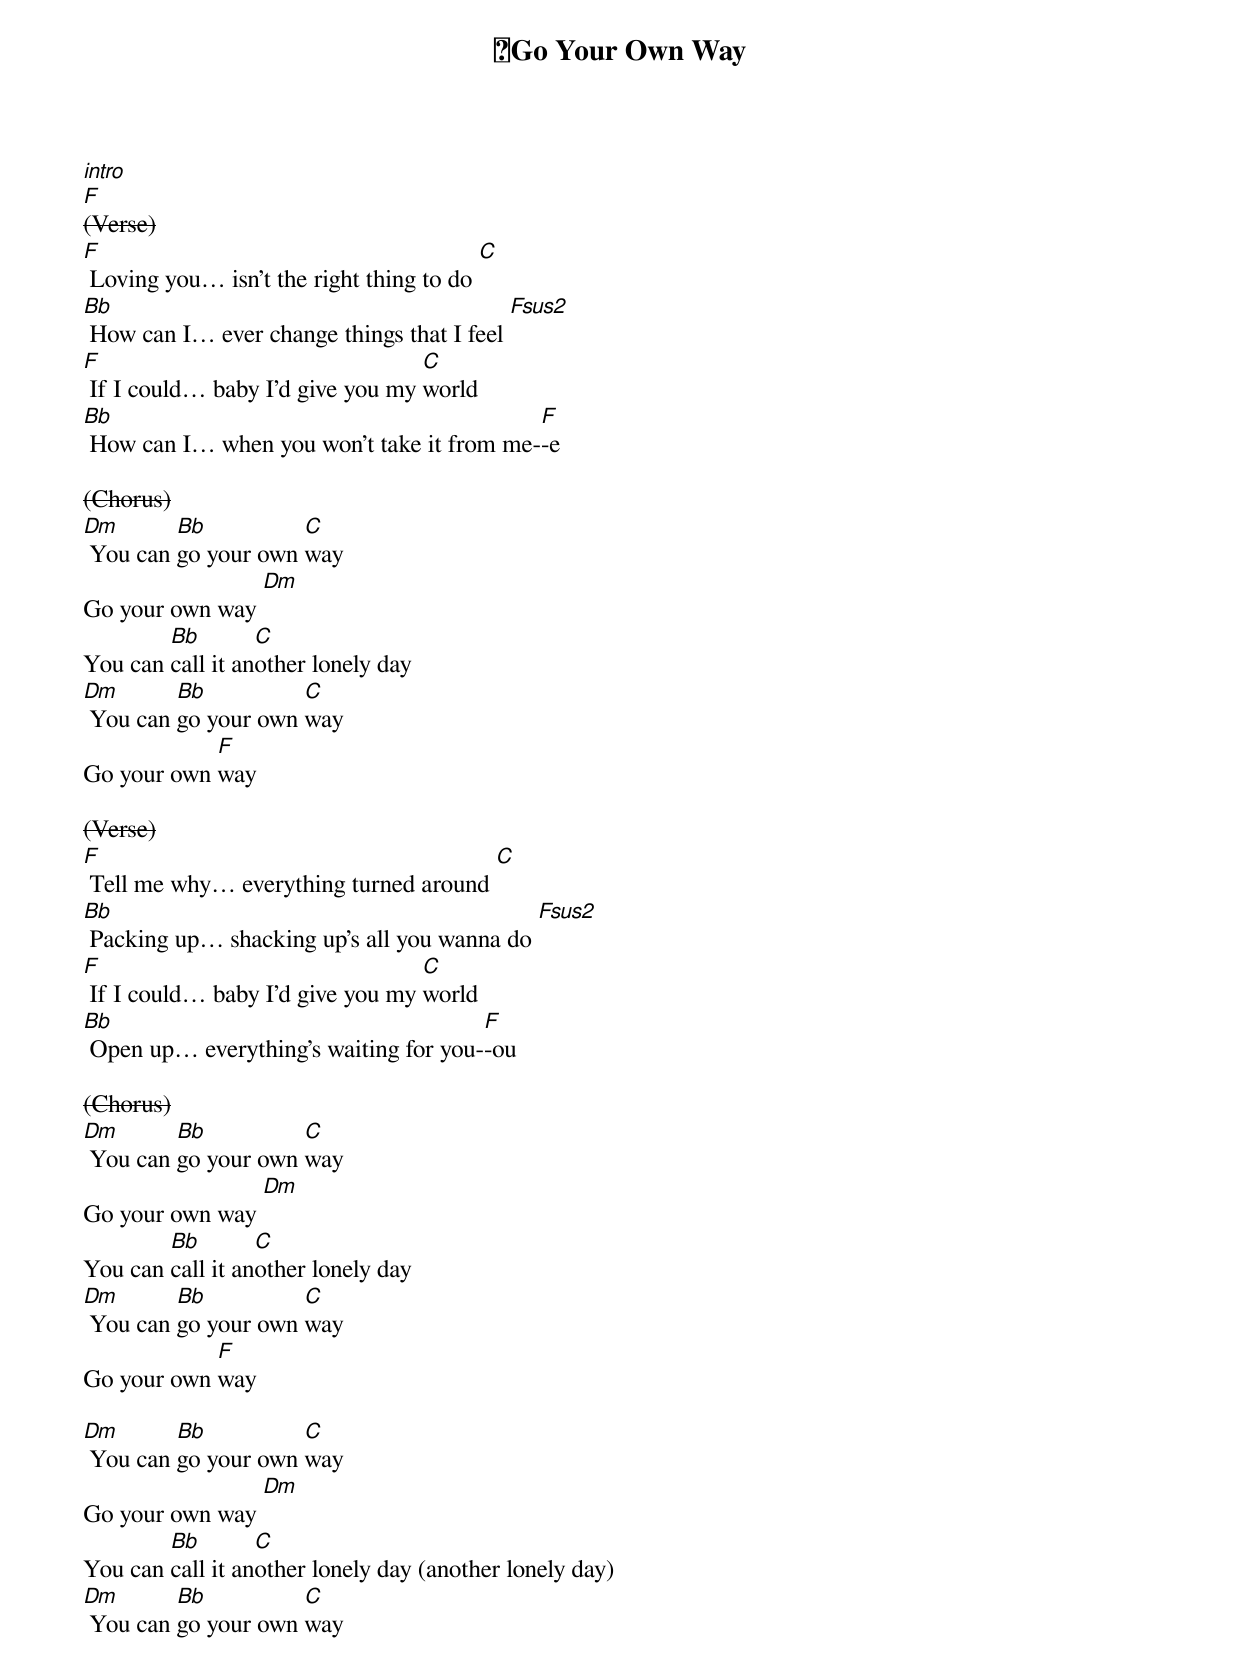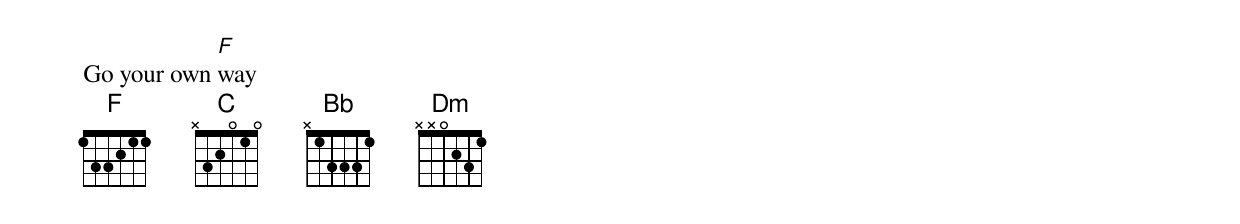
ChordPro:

{t:🔥Go Your Own Way}
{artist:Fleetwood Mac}
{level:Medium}
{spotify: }
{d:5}


[intro]
[F]
<s>(Verse)</s>
[F] Loving you… isn't the right thing to do [C]
[Bb] How can I… ever change things that I feel [Fsus2]
[F] If I could… baby I'd give you my [C]world
[Bb] How can I… when you won't take it from me-[F]-e

<s>(Chorus)</s>
[Dm] You can [Bb]go your own [C]way
Go your own way [Dm]
You can [Bb]call it an[C]other lonely day
[Dm] You can [Bb]go your own [C]way
Go your own [F]way

<s>(Verse)</s>
[F] Tell me why… everything turned around [C]
[Bb] Packing up… shacking up's all you wanna do [Fsus2]
[F] If I could… baby I'd give you my [C]world
[Bb] Open up… everything's waiting for you-[F]-ou

<s>(Chorus)</s>
[Dm] You can [Bb]go your own [C]way
Go your own way [Dm]
You can [Bb]call it an[C]other lonely day
[Dm] You can [Bb]go your own [C]way
Go your own [F]way

[Dm] You can [Bb]go your own [C]way
Go your own way [Dm]
You can [Bb]call it an[C]other lonely day (another lonely day)
[Dm] You can [Bb]go your own [C]way
Go your own [F]way
